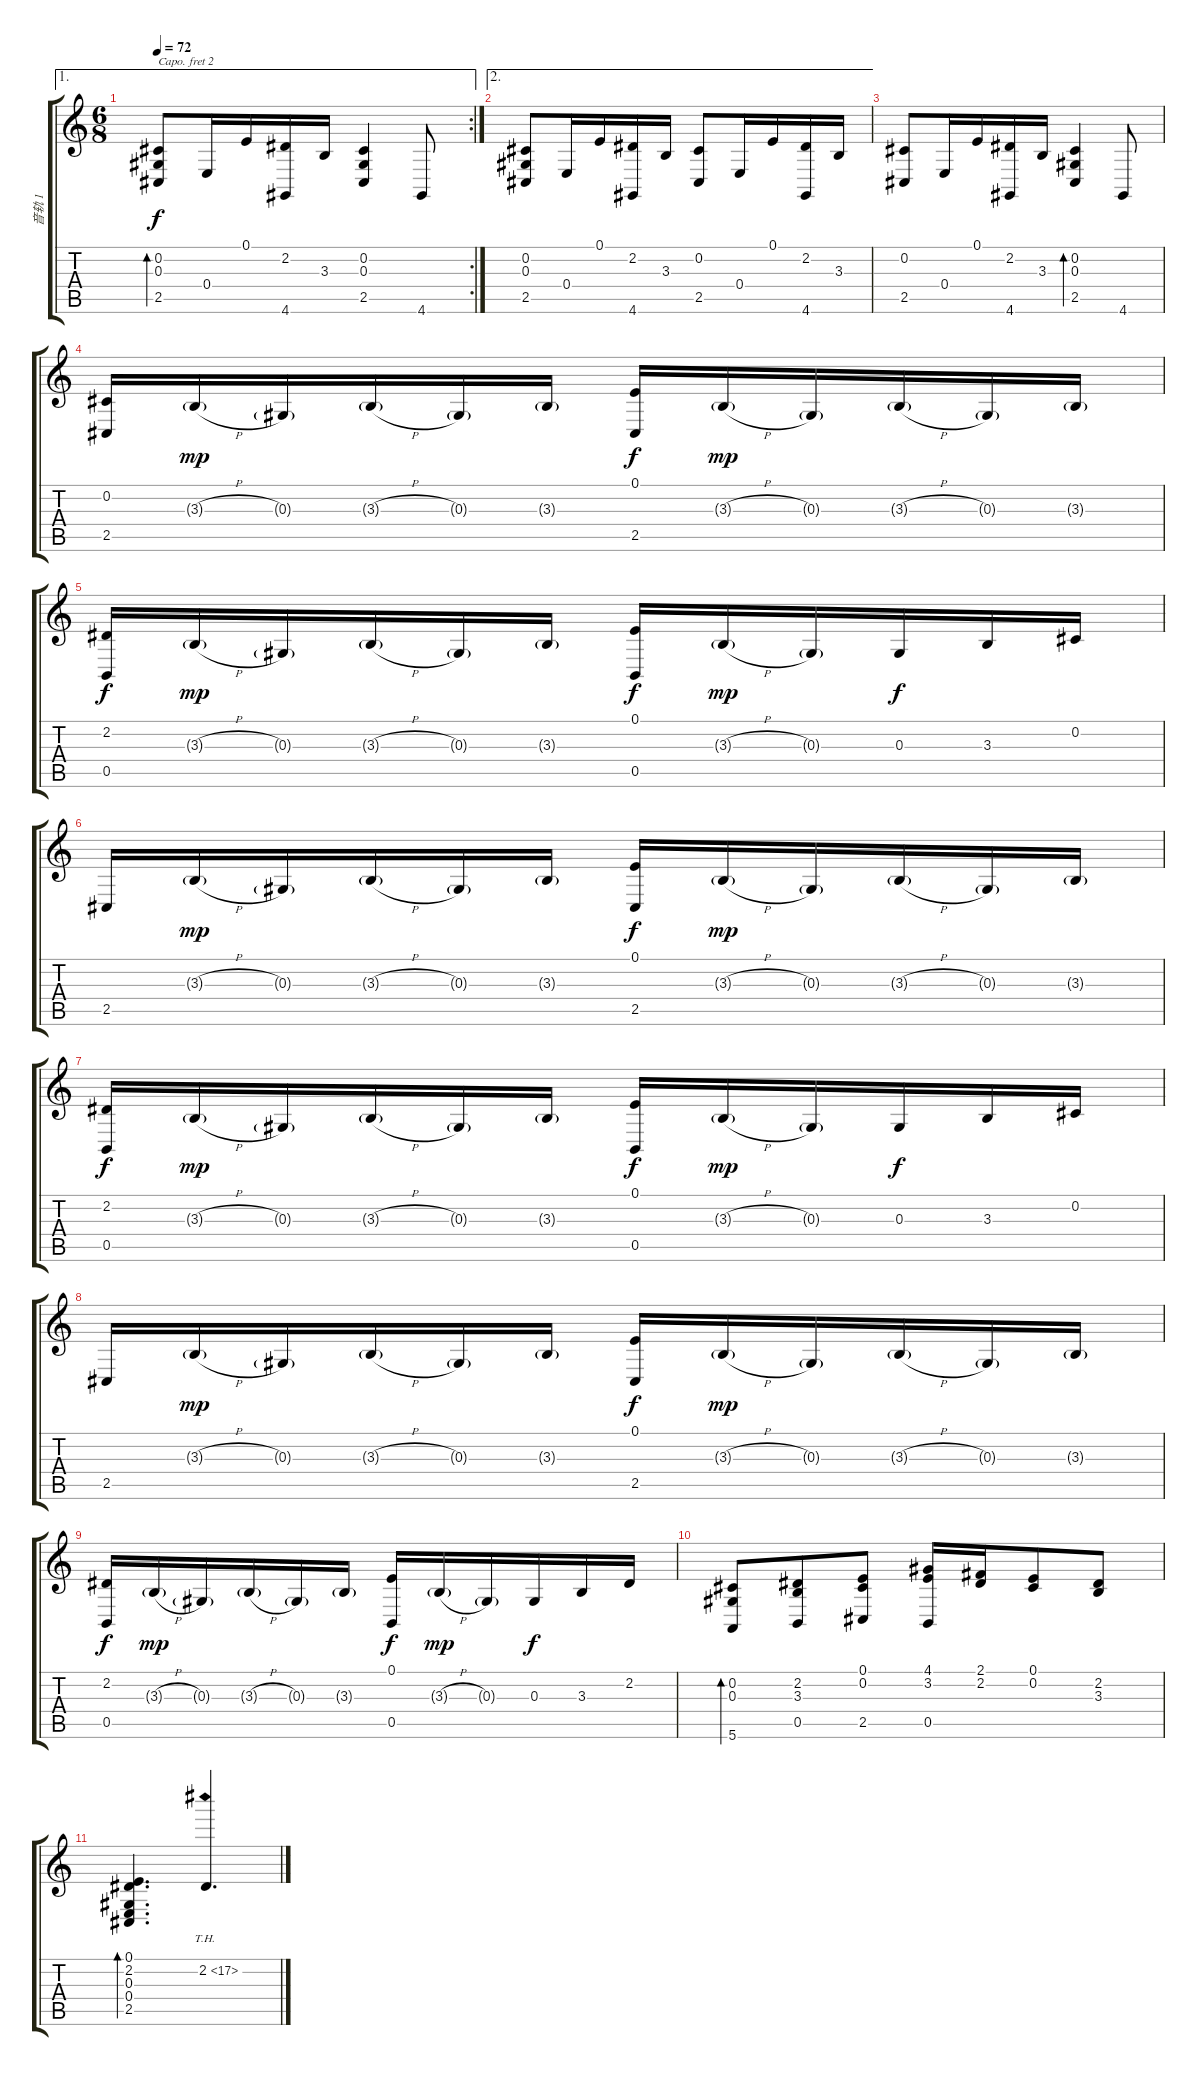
\track ("音轨 1" "音轨 1") {instrument brightacousticpiano bank 6}
\staff {score tabs}
\capo 2
\tuning (D4 B3 Gb3 D3 A2 D2) {hide}
\ae 1
\rc 2
\ts (6 8)
\tempo 72
\clef g2
\ks c
(0.2 0.3 2.5).8{bd 240 dy f} 0.4.16 0.1.16 (2.2 4.6).16 3.3.16 (0.2 0.3 2.5).4 4.6.8 |
\ae 2
(0.2 0.3 2.5).8 0.4.16 0.1.16 (2.2 4.6).16 3.3.16 (0.2 2.5).8 0.4.16 0.1.16 (2.2 4.6).16 3.3.16 |
(0.2 2.5).8 0.4.16 0.1.16 (2.2 4.6).16 3.3.16 (0.2 0.3 2.5).4{bd 240} 4.6.8 |
(0.2 2.5).16 3.3{h g}.16{dy mp} 0.3{g}.16 3.3{h g}.16 0.3{g}.16 3.3{g}.16 (0.1 2.5).16{dy f} 3.3{h g}.16{dy mp} 0.3{g}.16 3.3{h g}.16 0.3{g}.16 3.3{g}.16 |
(2.2 0.5).16{dy f} 3.3{h g}.16{dy mp} 0.3{g}.16 3.3{h g}.16 0.3{g}.16 3.3{g}.16 (0.1 0.5).16{dy f} 3.3{h g}.16{dy mp} 0.3{g}.16 0.3.16{dy f} 3.3.16 0.2.16 |
2.5.16 3.3{h g}.16{dy mp} 0.3{g}.16 3.3{h g}.16 0.3{g}.16 3.3{g}.16 (0.1 2.5).16{dy f} 3.3{h g}.16{dy mp} 0.3{g}.16 3.3{h g}.16 0.3{g}.16 3.3{g}.16 |
(2.2 0.5).16{dy f} 3.3{h g}.16{dy mp} 0.3{g}.16 3.3{h g}.16 0.3{g}.16 3.3{g}.16 (0.1 0.5).16{dy f} 3.3{h g}.16{dy mp} 0.3{g}.16 0.3.16{dy f} 3.3.16 0.2.16 |
2.5.16 3.3{h g}.16{dy mp} 0.3{g}.16 3.3{h g}.16 0.3{g}.16 3.3{g}.16 (0.1 2.5).16{dy f} 3.3{h g}.16{dy mp} 0.3{g}.16 3.3{h g}.16 0.3{g}.16 3.3{g}.16 |
(2.2 0.5).16{dy f} 3.3{h g}.16{dy mp} 0.3{g}.16 3.3{h g}.16 0.3{g}.16 3.3{g}.16 (0.1 0.5).16{dy f} 3.3{h g}.16{dy mp} 0.3{g}.16 0.3.16{dy f} 3.3.16 2.2.16 |
(0.2 0.3 5.6).8{bd 240} (2.2 3.3 0.5).8 (0.1 0.2 2.5).8 (4.1 3.2 0.5).16 (2.1 2.2).16 (0.1 0.2).8 (2.2 3.3).8 |
(0.1 2.2 0.3 0.4 2.5).4{d bd 480 txt ""} 2.2{th 15}.4{d}
